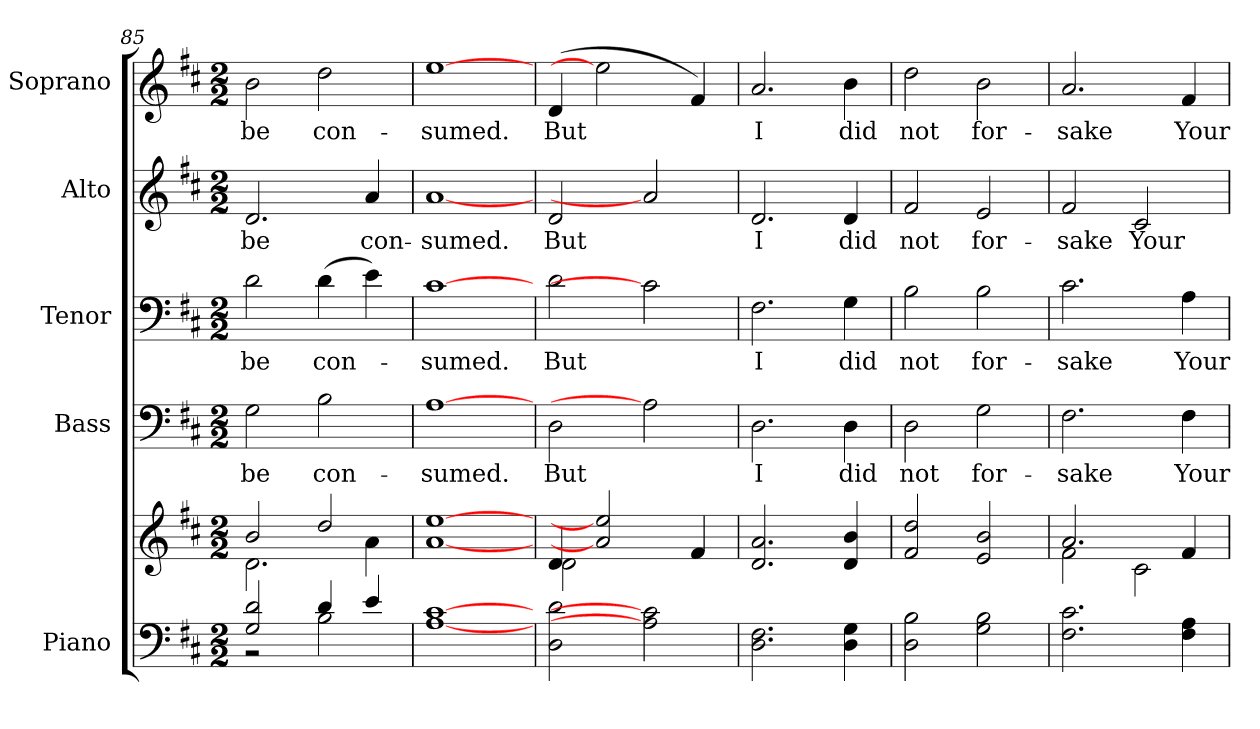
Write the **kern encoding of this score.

**kern	**kern	**kern	**text	**kern	**text	**kern	**text	**kern	**text
*part5	*part5	*part4	*part4	*part3	*part3	*part2	*part2	*part1	*part1
*staff6	*staff5	*staff4	*staff4	*staff3	*staff3	*staff2	*staff2	*staff1	*staff1
*I"Piano	*	*I"Bass	*	*I"Tenor	*	*I"Alto	*	*I"Soprano	*
*I'Pno.	*	*I'B.	*	*I'T.	*	*I'A.	*	*I'S.	*
*clefF4	*clefG2	*clefF4	*	*clefF4	*	*clefG2	*	*clefG2	*
*k[f#c#]	*k[f#c#]	*k[f#c#]	*	*k[f#c#]	*	*k[f#c#]	*	*k[f#c#]	*
*D:	*D:	*D:	*	*D:	*	*D:	*	*D:	*
*M2/2	*M2/2	*M2/2	*	*M2/2	*	*M2/2	*	*M2/2	*
=85	=85	=85	=85	=85	=85	=85	=85	=85	=85
*^	*^	*	*	*	*	*	*	*	*
!	!	!	!	!	!LO:LY:b:color=#000000	!	!	!	!	!	!
!	!	!	!	!	!	!	!LO:LY:b:color=#000000	!	!	!	!
!	!	!	!	!	!	!	!	!	!LO:LY:b:color=#000000	!	!
!	!	!	!	!	!	!	!	!	!	!	!LO:LY:b:color=#000000
2Gi/ 2di	2r	2bi/	2.di\	2Gi\	be	2di\	be	2.di/	be	2bi\	be
!	!	!	!	!	!LO:LY:b:color=#000000	!	!	!	!	!	!
!	!	!	!	!	!	!	!LO:LY:b:color=#000000	!	!	!	!
!	!	!	!	!	!	!	!	!	!	!	!LO:LY:b:color=#000000
4di/	2Bi\	2ddi/	.	2Bi\	con-	(4di\	con-	.	.	2ddi\	con-
!	!	!	!	!	!	!	!	!	!LO:LY:b:color=#000000	!	!
4ei/	.	.	4ai\	.	.	4ei\)	.	4ai/	con-	.	.
*v	*v	*	*	*	*	*	*	*	*	*	*
*	*v	*v	*	*	*	*	*	*	*	*
=86	=86	=86	=86	=86	=86	=86	=86	=86	=86
*	*^	*	*	*	*	*	*	*	*
!	!	!	!	!LO:LY:b:color=#000000	!	!	!	!	!	!
*	*v	*v	*	*	*	*	*	*	*	*
*	*^	*	*	*	*	*	*	*	*
!	!	!	!	!	!	!LO:LY:b:color=#000000	!	!	!	!
*	*v	*v	*	*	*	*	*	*	*	*
*	*^	*	*	*	*	*	*	*	*
!	!	!	!	!	!	!	!	!LO:LY:b:color=#000000	!	!
*	*v	*v	*	*	*	*	*	*	*	*
*	*^	*	*	*	*	*	*	*	*
!	!	!	!	!	!	!	!	!	!	!LO:LY:b:color=#000000
*	*v	*v	*	*	*	*	*	*	*	*
[1Ai [1c#i	[1ai [1eei	[1Ai	-sumed.	[1c#i	-sumed.	[1ai	-sumed.	[1eei	-sumed.
=87	=87	=87	=87	=87	=87	=87	=87	=87	=87
*	*^	*	*	*	*	*	*	*	*
!	!	!	!	!LO:LY:b:color=#000000	!	!	!	!	!	!
!	!	!	!	!	!	!LO:LY:b:color=#000000	!	!	!	!
!	!	!	!	!	!	!	!	!LO:LY:b:color=#000000	!	!
!	!	!	!	!	!	!	!	!	!	!LO:LY:b:color=#000000
2Di\ 2di	4di/	2di\	2Di\	But	2di\	But	2di/	But	(4di/	But
.	2ai] 2eei]	.	.	.	.	.	.	.	2eei]	.
2Ai] 2c#i]	.	2ryy	2Ai]	.	2c#i]	.	2ai]	.	.	.
.	4f#i/	.	.	.	.	.	.	.	4f#i/)	.
*	*v	*v	*	*	*	*	*	*	*	*
=88	=88	=88	=88	=88	=88	=88	=88	=88	=88
!	!	!	!LO:LY:b:color=#000000	!	!	!	!	!	!
!	!	!	!	!	!LO:LY:b:color=#000000	!	!	!	!
!	!	!	!	!	!	!	!LO:LY:b:color=#000000	!	!
!	!	!	!	!	!	!	!	!	!LO:LY:b:color=#000000
2.Di\ 2.F#i	2.di/ 2.ai	2.Di\	I	2.F#i\	I	2.di/	I	2.ai/	I
!	!	!	!LO:LY:b:color=#000000	!	!	!	!	!	!
!	!	!	!	!	!LO:LY:b:color=#000000	!	!	!	!
!	!	!	!	!	!	!	!LO:LY:b:color=#000000	!	!
!	!	!	!	!	!	!	!	!	!LO:LY:b:color=#000000
4Di\ 4Gi	4di/ 4bi	4Di\	did	4Gi\	did	4di/	did	4bi\	did
=89	=89	=89	=89	=89	=89	=89	=89	=89	=89
!	!	!	!LO:LY:b:color=#000000	!	!	!	!	!	!
!	!	!	!	!	!LO:LY:b:color=#000000	!	!	!	!
!	!	!	!	!	!	!	!LO:LY:b:color=#000000	!	!
!	!	!	!	!	!	!	!	!	!LO:LY:b:color=#000000
2Di\ 2Bi	2f#i/ 2ddi	2Di\	not	2Bi\	not	2f#i/	not	2ddi\	not
!	!	!	!LO:LY:b:color=#000000	!	!	!	!	!	!
!	!	!	!	!	!LO:LY:b:color=#000000	!	!	!	!
!	!	!	!	!	!	!	!LO:LY:b:color=#000000	!	!
!	!	!	!	!	!	!	!	!	!LO:LY:b:color=#000000
2Gi\ 2Bi	2ei/ 2bi	2Gi\	for-	2Bi\	for-	2ei/	for-	2bi\	for-
!!LO:PB:g=z
=90	=90	=90	=90	=90	=90	=90	=90	=90	=90
*	*^	*	*	*	*	*	*	*	*
!	!	!	!	!LO:LY:b:color=#000000	!	!	!	!	!	!
!	!	!	!	!	!	!LO:LY:b:color=#000000	!	!	!	!
!	!	!	!	!	!	!	!	!LO:LY:b:color=#000000	!	!
!	!	!	!	!	!	!	!	!	!	!LO:LY:b:color=#000000
2.F#i\ 2.c#i	2.ai/	2f#i\	2.F#i\	-sake	2.c#i\	-sake	2f#i/	-sake	2.ai/	-sake
!	!	!	!	!	!	!	!	!LO:LY:b:color=#000000	!	!
.	.	2c#i\	.	.	.	.	2c#i/	Your	.	.
!	!	!	!	!LO:LY:b:color=#000000	!	!	!	!	!	!
!	!	!	!	!	!	!LO:LY:b:color=#000000	!	!	!	!
!	!	!	!	!	!	!	!	!	!	!LO:LY:b:color=#000000
4F#i\ 4Ai	4f#i/	.	4F#i\	Your	4Ai\	Your	.	.	4f#i/	Your
*	*v	*v	*	*	*	*	*	*	*	*
=	=	=	=	=	=	=	=	=	=
*-	*-	*-	*-	*-	*-	*-	*-	*-	*-
